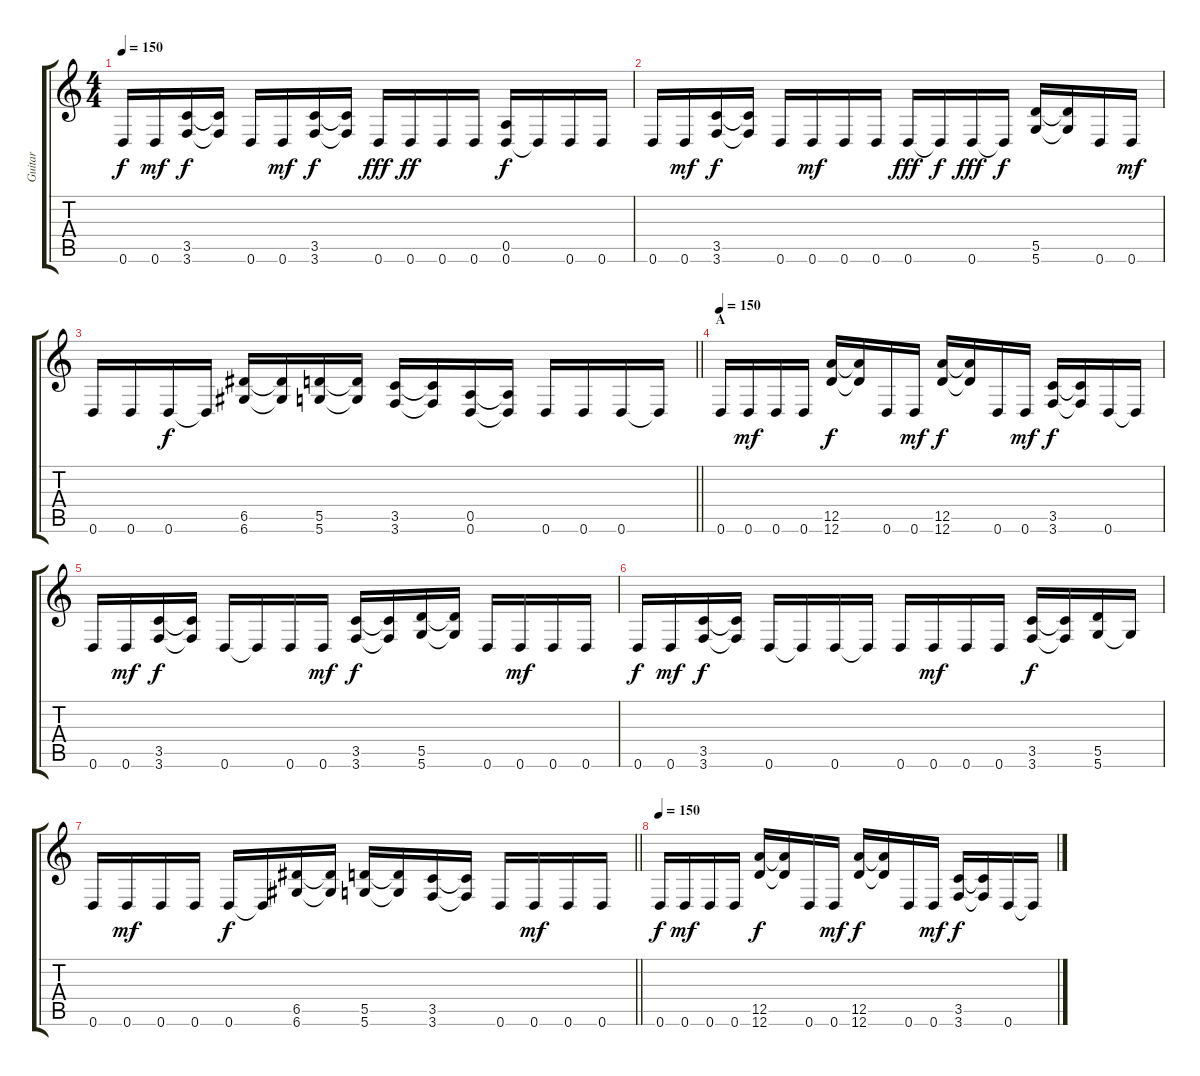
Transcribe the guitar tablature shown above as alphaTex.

\track ("Guitar" "Guitar") {instrument distortionguitar}
\staff {score tabs}
\tuning (E4 B3 G3 D3 A2 D2) {hide}
\ts (4 4)
\tempo 150
\clef g2
\ks c
0.6.16{dy f} 0.6.16{dy mf} (3.5 3.6).16{dy f} (3.5{t} 3.6{t}).16 0.6.16 0.6.16{dy mf} (3.5 3.6).16{dy f} (3.5{t} 3.6{t}).16 0.6.16{dy fff} 0.6.16{dy ff} 0.6.16 0.6.16 (0.5 0.6).16{dy f} 0.6{t}.16 0.6.16 0.6.16 |
0.6.16 0.6.16{dy mf} (3.5 3.6).16{dy f} (3.5{t} 3.6{t}).16 0.6.16 0.6.16{dy mf} 0.6.16 0.6.16 0.6.16{dy fff} 0.6{t}.16{dy f} 0.6.16{dy fff} 0.6{t}.16{dy f} (5.5 5.6).16 (5.5{t} 5.6{t}).16 0.6.16 0.6.16{dy mf} |
\barLineRight lightlight
0.6.16 0.6.16 0.6.16{dy f} 0.6{t}.16 (6.5 6.6).16 (6.5{t} 6.6{t}).16 (5.5 5.6).16 (5.5{t} 5.6{t}).16 (3.5 3.6).16 (3.5{t} 3.6{t}).16 (0.5 0.6).16 (0.5{t} 0.6{t}).16 0.6.16 0.6.16 0.6.16 0.6{t}.16 |
\section ("" "A")
\tempo 150
0.6.16 0.6.16{dy mf} 0.6.16 0.6.16 (12.5 12.6).16{dy f} (12.5{t} 12.6{t}).16 0.6.16 0.6.16{dy mf} (12.5 12.6).16{dy f} (12.5{t} 12.6{t}).16 0.6.16 0.6.16{dy mf} (3.5 3.6).16{dy f} (3.5{t} 3.6{t}).16 0.6.16 0.6{t}.16 |
0.6.16 0.6.16{dy mf} (3.5 3.6).16{dy f} (3.5{t} 3.6{t}).16 0.6.16 0.6{t}.16 0.6.16 0.6.16{dy mf} (3.5 3.6).16{dy f} (3.5{t} 3.6{t}).16 (5.5 5.6).16 (5.5{t} 5.6{t}).16 0.6.16 0.6.16{dy mf} 0.6.16 0.6.16 |
0.6.16{dy f} 0.6.16{dy mf} (3.5 3.6).16{dy f} (3.5{t} 3.6{t}).16 0.6.16 0.6{t}.16 0.6.16 0.6{t}.16 0.6.16 0.6.16{dy mf} 0.6.16 0.6.16 (3.5 3.6).16{dy f} (3.5{t} 3.6{t}).16 (5.5 5.6).16 5.6{t}.16 |
\barLineRight lightlight
0.6.16 0.6.16{dy mf} 0.6.16 0.6.16 0.6.16{dy f} 0.6{t}.16 (6.5 6.6).16 (6.5{t} 6.6{t}).16 (5.5 5.6).16 (5.5{t} 5.6{t}).16 (3.5 3.6).16 (3.5{t} 3.6{t}).16 0.6.16 0.6.16{dy mf} 0.6.16 0.6.16 |
\tempo 150
0.6.16{dy f} 0.6.16{dy mf} 0.6.16 0.6.16 (12.5 12.6).16{dy f} (12.5{t} 12.6{t}).16 0.6.16 0.6.16{dy mf} (12.5 12.6).16{dy f} (12.5{t} 12.6{t}).16 0.6.16 0.6.16{dy mf} (3.5 3.6).16{dy f} (3.5{t} 3.6{t}).16 0.6.16 0.6{t}.16
